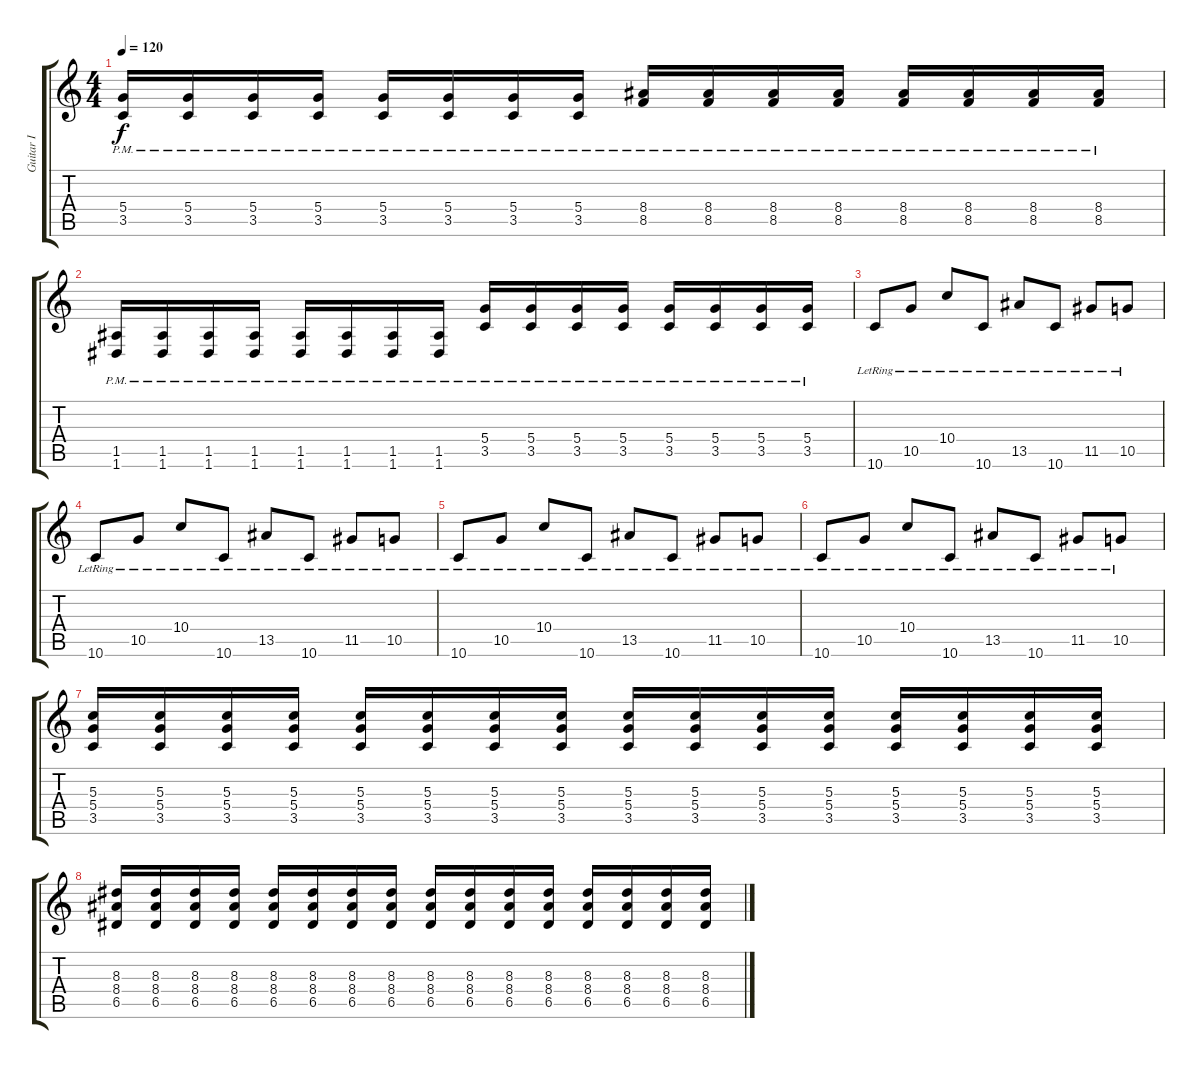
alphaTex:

\track ("Guitar I" "Guitar I") {instrument electricguitarclean}
\staff {score tabs}
\tuning (E4 B3 G3 D3 A2 D2) {hide}
\ts (4 4)
\tempo 120
\clef g2
\ks c
(5.4{pm} 3.5{pm}).16{dy f} (5.4{pm} 3.5{pm}).16 (5.4{pm} 3.5{pm}).16 (5.4{pm} 3.5{pm}).16 (5.4{pm} 3.5{pm}).16 (5.4{pm} 3.5{pm}).16 (5.4{pm} 3.5{pm}).16 (5.4{pm} 3.5{pm}).16 (8.4{pm} 8.5{pm}).16 (8.4{pm} 8.5{pm}).16 (8.4{pm} 8.5{pm}).16 (8.4{pm} 8.5{pm}).16 (8.4{pm} 8.5{pm}).16 (8.4{pm} 8.5{pm}).16 (8.4{pm} 8.5{pm}).16 (8.4{pm} 8.5{pm}).16 |
(1.5{pm} 1.6{pm}).16 (1.5{pm} 1.6{pm}).16 (1.5{pm} 1.6{pm}).16 (1.5{pm} 1.6{pm}).16 (1.5{pm} 1.6{pm}).16 (1.5{pm} 1.6{pm}).16 (1.5{pm} 1.6{pm}).16 (1.5{pm} 1.6{pm}).16 (5.4 3.5{pm}).16 (5.4 3.5{pm}).16 (5.4 3.5{pm}).16 (5.4 3.5{pm}).16 (5.4 3.5{pm}).16 (5.4 3.5{pm}).16 (5.4 3.5{pm}).16 (5.4 3.5{pm}).16 |
10.6{lr}.8{instrument electricguitarclean} 10.5{lr}.8 10.4{lr}.8 10.6{lr}.8 13.5{lr}.8 10.6{lr}.8 11.5{lr}.8 10.5{lr}.8 |
10.6{lr}.8 10.5{lr}.8 10.4{lr}.8 10.6{lr}.8 13.5{lr}.8 10.6{lr}.8 11.5{lr}.8 10.5{lr}.8 |
10.6{lr}.8 10.5{lr}.8 10.4{lr}.8 10.6{lr}.8 13.5{lr}.8 10.6{lr}.8 11.5{lr}.8 10.5{lr}.8 |
10.6{lr}.8 10.5{lr}.8 10.4{lr}.8 10.6{lr}.8 13.5{lr}.8 10.6{lr}.8 11.5{lr}.8 10.5{lr}.8 |
(5.3 5.4 3.5).16{instrument distortionguitar} (5.3 5.4 3.5).16 (5.3 5.4 3.5).16 (5.3 5.4 3.5).16 (5.3 5.4 3.5).16 (5.3 5.4 3.5).16 (5.3 5.4 3.5).16 (5.3 5.4 3.5).16 (5.3 5.4 3.5).16 (5.3 5.4 3.5).16 (5.3 5.4 3.5).16 (5.3 5.4 3.5).16 (5.3 5.4 3.5).16 (5.3 5.4 3.5).16 (5.3 5.4 3.5).16 (5.3 5.4 3.5).16 |
(8.3 8.4 6.5).16 (8.3 8.4 6.5).16 (8.3 8.4 6.5).16 (8.3 8.4 6.5).16 (8.3 8.4 6.5).16 (8.3 8.4 6.5).16 (8.3 8.4 6.5).16 (8.3 8.4 6.5).16 (8.3 8.4 6.5).16 (8.3 8.4 6.5).16 (8.3 8.4 6.5).16 (8.3 8.4 6.5).16 (8.3 8.4 6.5).16 (8.3 8.4 6.5).16 (8.3 8.4 6.5).16 (8.3 8.4 6.5).16
